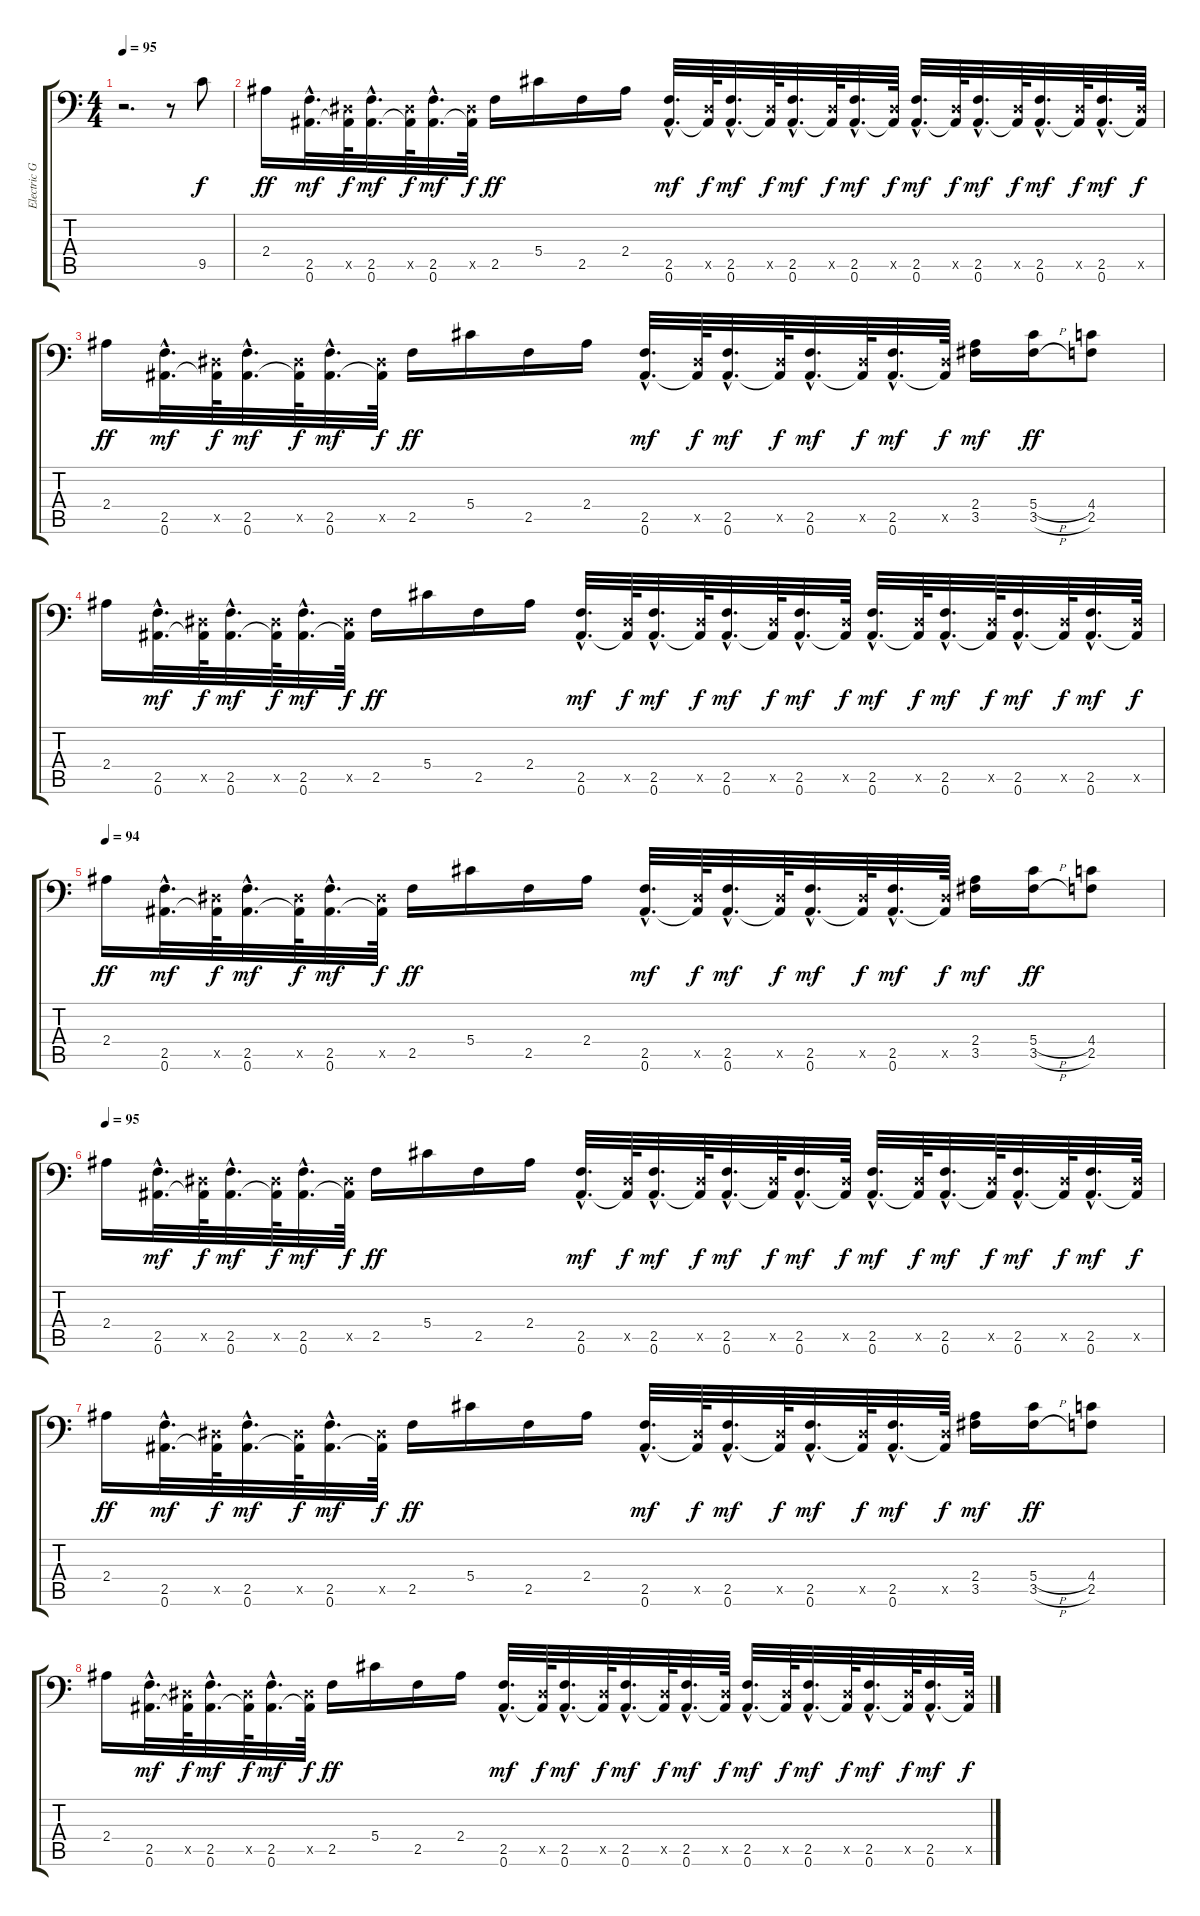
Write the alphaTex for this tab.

\track ("Electric Guitar 4" "Electric G") {instrument distortionguitar}
\staff {score tabs}
\tuning (Bb3 F3 Db3 Ab2 Eb2 Bb1) {hide}
\ts (4 4)
\tempo 95
\clef f4
\ks c
r.2{d dy mf} r.8 9.5.8{dy f} |
2.4.16{dy ff} (2.5{hac} 0.6{hac}).32{d dy mf} (0.5{x} 0.6{t}).64{dy f} (2.5{hac} 0.6{hac}).32{d dy mf} (0.5{x} 0.6{t}).64{dy f} (2.5{hac} 0.6{hac}).32{d dy mf} (0.5{x} 0.6{t}).64{dy f} 2.5.16{dy ff} 5.4.16 2.5.16 2.4.16 (2.5{hac} 0.6{hac}).32{d dy mf} (0.5{x} 0.6{t}).64{dy f} (2.5{hac} 0.6{hac}).32{d dy mf} (0.5{x} 0.6{t}).64{dy f} (2.5{hac} 0.6{hac}).32{d dy mf} (0.5{x} 0.6{t}).64{dy f} (2.5{hac} 0.6{hac}).32{d dy mf} (0.5{x} 0.6{t}).64{dy f} (2.5{hac} 0.6{hac}).32{d dy mf} (0.5{x} 0.6{t}).64{dy f} (2.5{hac} 0.6{hac}).32{d dy mf} (0.5{x} 0.6{t}).64{dy f} (2.5{hac} 0.6{hac}).32{d dy mf} (0.5{x} 0.6{t}).64{dy f} (2.5{hac} 0.6{hac}).32{d dy mf} (0.5{x} 0.6{t}).64{dy f} |
2.4.16{dy ff} (2.5{hac} 0.6{hac}).32{d dy mf} (0.5{x} 0.6{t}).64{dy f} (2.5{hac} 0.6{hac}).32{d dy mf} (0.5{x} 0.6{t}).64{dy f} (2.5{hac} 0.6{hac}).32{d dy mf} (0.5{x} 0.6{t}).64{dy f} 2.5.16{dy ff} 5.4.16 2.5.16 2.4.16 (2.5{hac} 0.6{hac}).32{d dy mf} (0.5{x} 0.6{t}).64{dy f} (2.5{hac} 0.6{hac}).32{d dy mf} (0.5{x} 0.6{t}).64{dy f} (2.5{hac} 0.6{hac}).32{d dy mf} (0.5{x} 0.6{t}).64{dy f} (2.5{hac} 0.6{hac}).32{d dy mf} (0.5{x} 0.6{t}).64{dy f} (2.4 3.5).16{dy mf} (5.4{h} 3.5{h}).16{dy ff} (4.4 2.5).8 |
2.4.16 (2.5{hac} 0.6{hac}).32{d dy mf} (0.5{x} 0.6{t}).64{dy f} (2.5{hac} 0.6{hac}).32{d dy mf} (0.5{x} 0.6{t}).64{dy f} (2.5{hac} 0.6{hac}).32{d dy mf} (0.5{x} 0.6{t}).64{dy f} 2.5.16{dy ff} 5.4.16 2.5.16 2.4.16 (2.5{hac} 0.6{hac}).32{d dy mf} (0.5{x} 0.6{t}).64{dy f} (2.5{hac} 0.6{hac}).32{d dy mf} (0.5{x} 0.6{t}).64{dy f} (2.5{hac} 0.6{hac}).32{d dy mf} (0.5{x} 0.6{t}).64{dy f} (2.5{hac} 0.6{hac}).32{d dy mf} (0.5{x} 0.6{t}).64{dy f} (2.5{hac} 0.6{hac}).32{d dy mf} (0.5{x} 0.6{t}).64{dy f} (2.5{hac} 0.6{hac}).32{d dy mf} (0.5{x} 0.6{t}).64{dy f} (2.5{hac} 0.6{hac}).32{d dy mf} (0.5{x} 0.6{t}).64{dy f} (2.5{hac} 0.6{hac}).32{d dy mf} (0.5{x} 0.6{t}).64{dy f} |
\tempo 94
2.4.16{dy ff} (2.5{hac} 0.6{hac}).32{d dy mf} (0.5{x} 0.6{t}).64{dy f} (2.5{hac} 0.6{hac}).32{d dy mf} (0.5{x} 0.6{t}).64{dy f} (2.5{hac} 0.6{hac}).32{d dy mf} (0.5{x} 0.6{t}).64{dy f} 2.5.16{dy ff} 5.4.16 2.5.16 2.4.16 (2.5{hac} 0.6{hac}).32{d dy mf} (0.5{x} 0.6{t}).64{dy f} (2.5{hac} 0.6{hac}).32{d dy mf} (0.5{x} 0.6{t}).64{dy f} (2.5{hac} 0.6{hac}).32{d dy mf} (0.5{x} 0.6{t}).64{dy f} (2.5{hac} 0.6{hac}).32{d dy mf} (0.5{x} 0.6{t}).64{dy f} (2.4 3.5).16{dy mf} (5.4{h} 3.5{h}).16{dy ff} (4.4 2.5).8 |
\tempo 95
2.4.16 (2.5{hac} 0.6{hac}).32{d dy mf} (0.5{x} 0.6{t}).64{dy f} (2.5{hac} 0.6{hac}).32{d dy mf} (0.5{x} 0.6{t}).64{dy f} (2.5{hac} 0.6{hac}).32{d dy mf} (0.5{x} 0.6{t}).64{dy f} 2.5.16{dy ff} 5.4.16 2.5.16 2.4.16 (2.5{hac} 0.6{hac}).32{d dy mf} (0.5{x} 0.6{t}).64{dy f} (2.5{hac} 0.6{hac}).32{d dy mf} (0.5{x} 0.6{t}).64{dy f} (2.5{hac} 0.6{hac}).32{d dy mf} (0.5{x} 0.6{t}).64{dy f} (2.5{hac} 0.6{hac}).32{d dy mf} (0.5{x} 0.6{t}).64{dy f} (2.5{hac} 0.6{hac}).32{d dy mf} (0.5{x} 0.6{t}).64{dy f} (2.5{hac} 0.6{hac}).32{d dy mf} (0.5{x} 0.6{t}).64{dy f} (2.5{hac} 0.6{hac}).32{d dy mf} (0.5{x} 0.6{t}).64{dy f} (2.5{hac} 0.6{hac}).32{d dy mf} (0.5{x} 0.6{t}).64{dy f} |
2.4.16{dy ff} (2.5{hac} 0.6{hac}).32{d dy mf} (0.5{x} 0.6{t}).64{dy f} (2.5{hac} 0.6{hac}).32{d dy mf} (0.5{x} 0.6{t}).64{dy f} (2.5{hac} 0.6{hac}).32{d dy mf} (0.5{x} 0.6{t}).64{dy f} 2.5.16{dy ff} 5.4.16 2.5.16 2.4.16 (2.5{hac} 0.6{hac}).32{d dy mf} (0.5{x} 0.6{t}).64{dy f} (2.5{hac} 0.6{hac}).32{d dy mf} (0.5{x} 0.6{t}).64{dy f} (2.5{hac} 0.6{hac}).32{d dy mf} (0.5{x} 0.6{t}).64{dy f} (2.5{hac} 0.6{hac}).32{d dy mf} (0.5{x} 0.6{t}).64{dy f} (2.4 3.5).16{dy mf} (5.4{h} 3.5{h}).16{dy ff} (4.4 2.5).8 |
2.4.16 (2.5{hac} 0.6{hac}).32{d dy mf} (0.5{x} 0.6{t}).64{dy f} (2.5{hac} 0.6{hac}).32{d dy mf} (0.5{x} 0.6{t}).64{dy f} (2.5{hac} 0.6{hac}).32{d dy mf} (0.5{x} 0.6{t}).64{dy f} 2.5.16{dy ff} 5.4.16 2.5.16 2.4.16 (2.5{hac} 0.6{hac}).32{d dy mf} (0.5{x} 0.6{t}).64{dy f} (2.5{hac} 0.6{hac}).32{d dy mf} (0.5{x} 0.6{t}).64{dy f} (2.5{hac} 0.6{hac}).32{d dy mf} (0.5{x} 0.6{t}).64{dy f} (2.5{hac} 0.6{hac}).32{d dy mf} (0.5{x} 0.6{t}).64{dy f} (2.5{hac} 0.6{hac}).32{d dy mf} (0.5{x} 0.6{t}).64{dy f} (2.5{hac} 0.6{hac}).32{d dy mf} (0.5{x} 0.6{t}).64{dy f} (2.5{hac} 0.6{hac}).32{d dy mf} (0.5{x} 0.6{t}).64{dy f} (2.5{hac} 0.6{hac}).32{d dy mf} (0.5{x} 0.6{t}).64{dy f}
